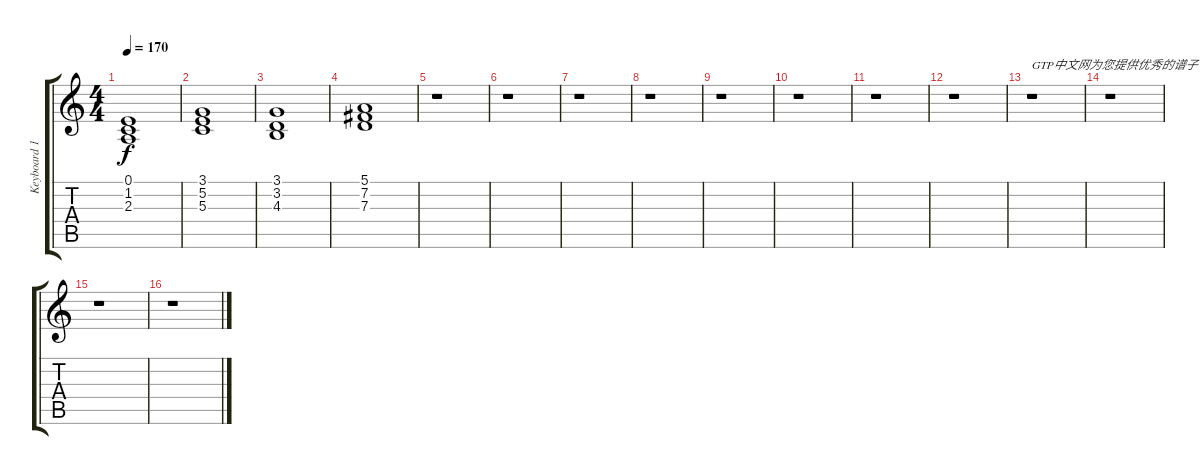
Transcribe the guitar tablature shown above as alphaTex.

\track ("Keyboard 1." "Keyboard 1") {instrument stringensemble1}
\staff {score tabs}
\tuning (E4 B3 G3 D3 A2 E2) {hide}
\ts (4 4)
\tempo 170
\clef g2
\ks c
(0.1 1.2 2.3).1{dy f} |
(3.1 5.2 5.3).1 |
(3.1 3.2 4.3).1 |
(5.1 7.2 7.3).1 |
r.1 |
r.1 |
r.1 |
r.1 |
r.1 |
r.1 |
r.1 |
r.1 |
r.1{txt "GTP中文网为您提供优秀的谱子"} |
r.1 |
r.1 |
r.1
